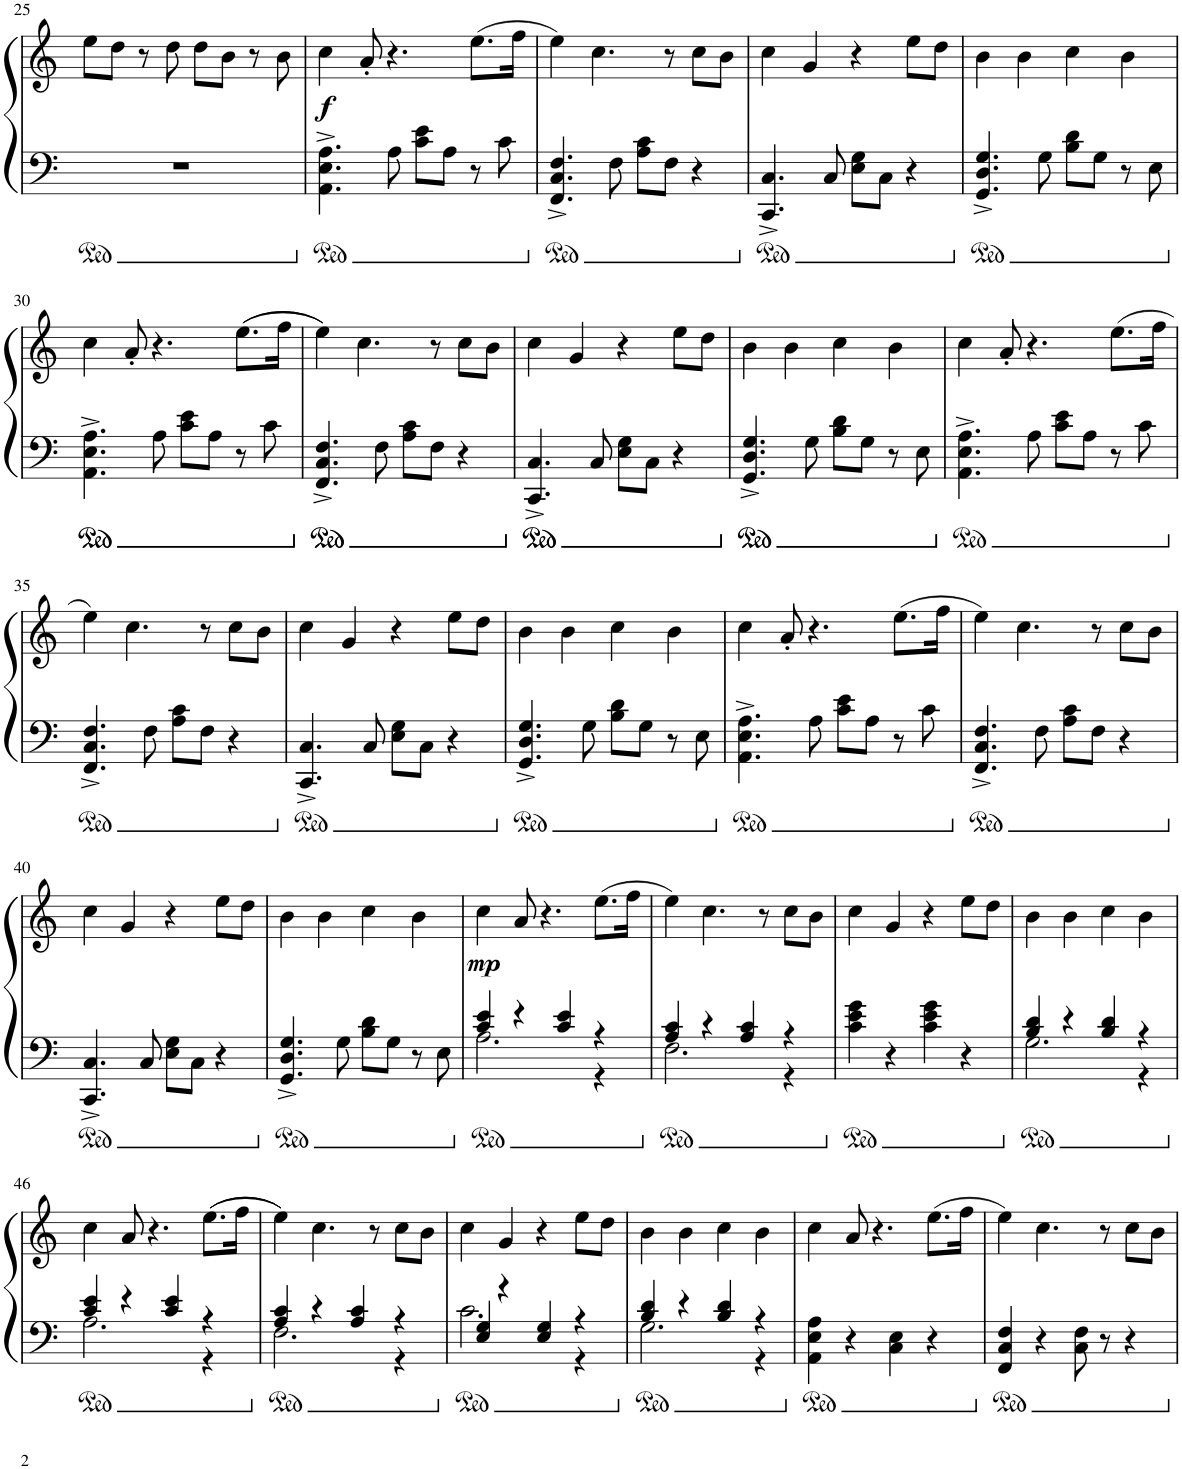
**kern	**kern	**dynam
*part1	*part1	*part1
*staff2	*staff1	*staff1/2
*I"Piano	*	*
*I'Pno.	*	*
!!LO:PB:g=z
*clefF4	*clefG2	*
*k[]	*k[]	*
*M4/4	*M4/4	*
=25	=25	=25
1r	8ee\L	.
.	8dd\J	.
.	8r	.
.	8dd\	.
.	8dd\L	.
.	8b\J	.
.	8r	.
.	8b\	.
=26	=26	=26
!	!	!LO:DY:b
4.AA\^ 4.E\^ 4.A\^	4cc\	f
.	8a'/	.
8A\	4.r	.
8c\ 8e\L	.	.
8A\J	.	.
8r	(8.ee\L	.
8c\	.	.
.	16ff\Jk	.
=27	=27	=27
4.FF/^ 4.C/^ 4.F/^	4ee\)	.
.	4.cc\	.
8F\	.	.
8A\ 8c\L	.	.
8F\J	8r	.
4r	8cc\L	.
.	8b\J	.
=28	=28	=28
4.CC/^ 4.C/^	4cc\	.
.	4g/	.
8C/	.	.
8E\ 8G\L	4r	.
8C\J	.	.
4r	8ee\L	.
.	8dd\J	.
=29	=29	=29
4.GG/^ 4.D/^ 4.G/^	4b\	.
.	4b\	.
8G\	.	.
8B\ 8d\L	4cc\	.
8G\J	.	.
8r	4b\	.
8E\	.	.
!!LO:LB:g=z
=30	=30	=30
4.AA\^ 4.E\^ 4.A\^	4cc\	.
.	8a'/	.
8A\	4.r	.
8c\ 8e\L	.	.
8A\J	.	.
8r	((8.ee\L	.
8c\	.	.
.	16ff\Jk	.
=31	=31	=31
4.FF/^ 4.C/^ 4.F/^	4ee\))	.
.	4.cc\	.
8F\	.	.
8A\ 8c\L	.	.
8F\J	8r	.
4r	8cc\L	.
.	8b\J	.
=32	=32	=32
4.CC/^ 4.C/^	4cc\	.
.	4g/	.
8C/	.	.
8E\ 8G\L	4r	.
8C\J	.	.
4r	8ee\L	.
.	8dd\J	.
=33	=33	=33
4.GG/^ 4.D/^ 4.G/^	4b\	.
.	4b\	.
8G\	.	.
8B\ 8d\L	4cc\	.
8G\J	.	.
8r	4b\	.
8E\	.	.
=34	=34	=34
4.AA\^ 4.E\^ 4.A\^	4cc\	.
.	8a'/	.
8A\	4.r	.
8c\ 8e\L	.	.
8A\J	.	.
8r	(8.ee\L	.
8c\	.	.
.	16ff\Jk	.
!!LO:LB:g=z
=35	=35	=35
4.FF/^ 4.C/^ 4.F/^	4ee\)	.
.	4.cc\	.
8F\	.	.
8A\ 8c\L	.	.
8F\J	8r	.
4r	8cc\L	.
.	8b\J	.
=36	=36	=36
4.CC/^ 4.C/^	4cc\	.
.	4g/	.
8C/	.	.
8E\ 8G\L	4r	.
8C\J	.	.
4r	8ee\L	.
.	8dd\J	.
=37	=37	=37
4.GG/^ 4.D/^ 4.G/^	4b\	.
.	4b\	.
8G\	.	.
8B\ 8d\L	4cc\	.
8G\J	.	.
8r	4b\	.
8E\	.	.
=38	=38	=38
4.AA\^ 4.E\^ 4.A\^	4cc\	.
.	8a'/	.
8A\	4.r	.
8c\ 8e\L	.	.
8A\J	.	.
8r	(8.ee\L	.
8c\	.	.
.	16ff\Jk	.
=39	=39	=39
4.FF/^ 4.C/^ 4.F/^	4ee\)	.
.	4.cc\	.
8F\	.	.
8A\ 8c\L	.	.
8F\J	8r	.
4r	8cc\L	.
.	8b\J	.
!!LO:LB:g=z
=40	=40	=40
4.CC/^ 4.C/^	4cc\	.
.	4g/	.
8C/	.	.
8E\ 8G\L	4r	.
8C\J	.	.
4r	8ee\L	.
.	8dd\J	.
=41	=41	=41
4.GG/^ 4.D/^ 4.G/^	4b\	.
.	4b\	.
8G\	.	.
8B\ 8d\L	4cc\	.
8G\J	.	.
8r	4b\	.
8E\	.	.
=42	=42	=42
*^	*	*
!	!	!	!LO:DY:b
4c/ 4e/	2.A\	4cc\	mp
4r	.	8a/	.
.	.	4.r	.
4c/ 4e/	.	.	.
4r	4r	(8.ee\L	.
.	.	16ff\Jk	.
=43	=43	=43	=43
4A/ 4c/	2.F\	4ee\)	.
4r	.	4.cc\	.
4A/ 4c/	.	.	.
.	.	8r	.
4r	4r	8cc\L	.
.	.	8b\J	.
*v	*v	*	*
=44	=44	=44
4c\ 4e\ 4g\	4cc\	.
4r	4g/	.
4c\ 4e\ 4g\	4r	.
4r	8ee\L	.
.	8dd\J	.
=45	=45	=45
*^	*	*
4B/ 4d/	2.G\	4b\	.
4r	.	4b\	.
4B/ 4d/	.	4cc\	.
4r	4r	4b\	.
!!LO:LB:g=z
=46	=46	=46	=46
4c/ 4e/	2.A\	4cc\	.
4r	.	8a/	.
.	.	4.r	.
4c/ 4e/	.	.	.
4r	4r	((8.ee\L	.
.	.	16ff\Jk	.
=47	=47	=47	=47
4A/ 4c/	2.F\	4ee\))	.
4r	.	4.cc\	.
4A/ 4c/	.	.	.
.	.	8r	.
4r	4r	8cc\L	.
.	.	8b\J	.
=48	=48	=48	=48
4E/ 4G/	2.c\	4cc\	.
4r	.	4g/	.
4E/ 4G/	.	4r	.
4r	4r	8ee\L	.
.	.	8dd\J	.
=49	=49	=49	=49
4B/ 4d/	2.G\	4b\	.
4r	.	4b\	.
4B/ 4d/	.	4cc\	.
4r	4r	4b\	.
*v	*v	*	*
=50	=50	=50
4AA\ 4E\ 4A\	4cc\	.
4r	8a/	.
.	4.r	.
4C\ 4E\	.	.
4r	(8.ee\L	.
.	16ff\Jk	.
=51	=51	=51
4FF/ 4C/ 4F/	4ee\)	.
4r	4.cc\	.
8C\ 8F\	.	.
8r	8r	.
4r	8cc\L	.
.	8b\J	.
=	=	=
*-	*-	*-
